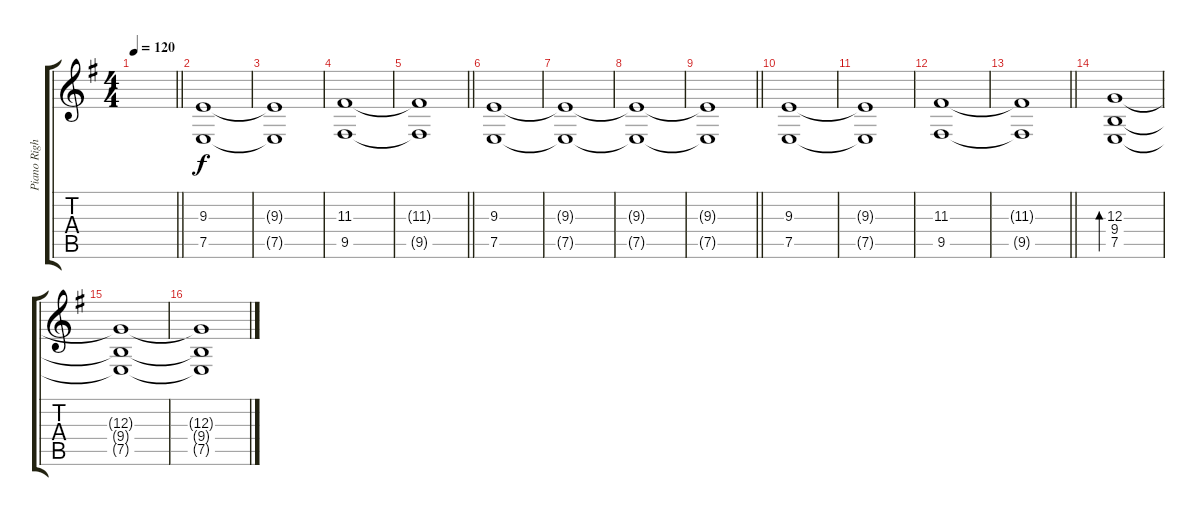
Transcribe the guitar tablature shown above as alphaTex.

\track ("Piano Right Standard" "Piano Righ") {instrument acousticgrandpiano}
\staff {score tabs}
\tuning (E4 B3 G3 D3 A2 E2) {hide}
\ts (4 4)
\tempo 120
\clef g2
\barLineRight lightlight
\ks eminor
|
(9.3 7.5).1{volume 14} |
(9.3{t} 7.5{t}).1 |
(11.3 9.5).1 |
\barLineRight lightlight
(11.3{t} 9.5{t}).1 |
(9.3 7.5).1 |
(9.3{t} 7.5{t}).1 |
(9.3{t} 7.5{t}).1 |
\barLineRight lightlight
(9.3{t} 7.5{t}).1 |
(9.3 7.5).1 |
(9.3{t} 7.5{t}).1 |
(11.3 9.5).1 |
\barLineRight lightlight
(11.3{t} 9.5{t}).1 |
(12.3 9.4 7.5).1{bd 480} |
(12.3{t} 9.4{t} 7.5{t}).1 |
(12.3{t} 9.4{t} 7.5{t}).1
